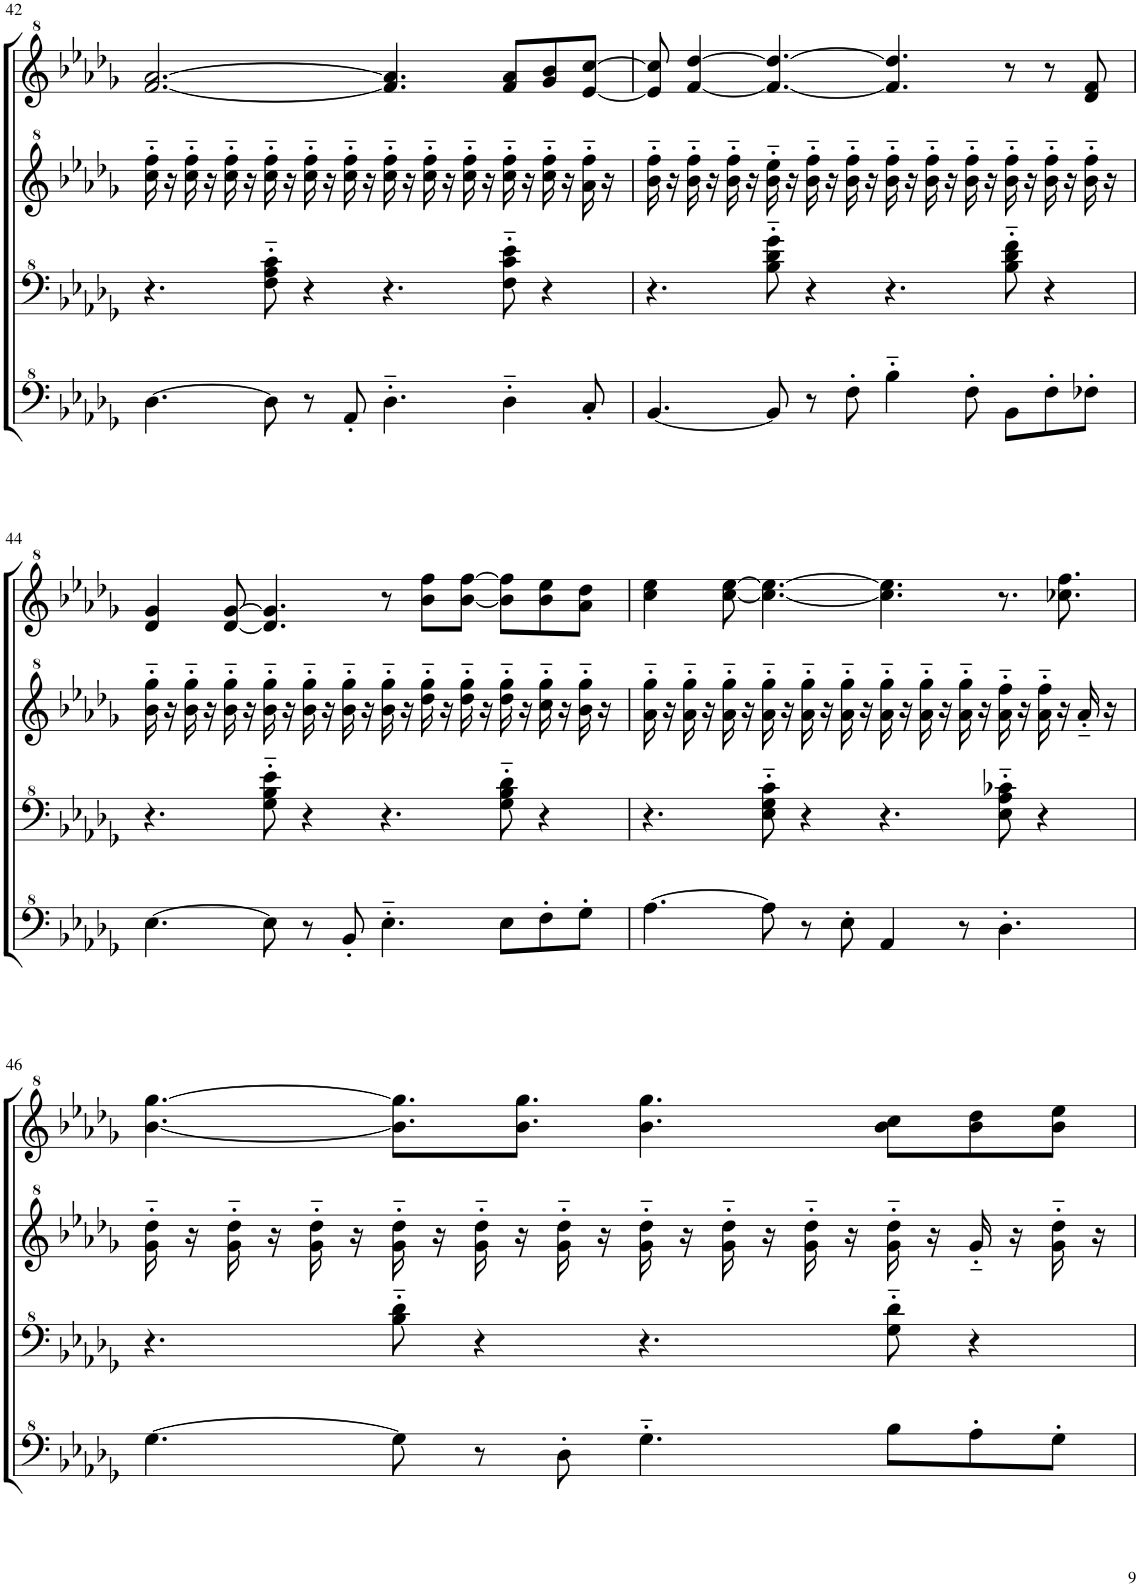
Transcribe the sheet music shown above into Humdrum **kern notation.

**kern	**kern	**kern	**kern
*part1	*part1	*part1	*part1
*staff4	*staff3	*staff2	*staff1
*I"Model III	*	*	*
!!LO:PB:g=z
*clefF^4	*clefF^4	*clefG^2	*clefG^2
*k[b-e-a-d-g-]	*k[b-e-a-d-g-]	*k[b-e-a-d-g-]	*k[b-e-a-d-g-]
*M12/8	*M12/8	*M12/8	*M12/8
=42	=42	=42	=42
[4.d-\	4.r	16ccc\'~ 16fff\'~	[2.ff/ [2.aa-/
.	.	16r	.
.	.	16ccc\'~ 16fff\'~	.
.	.	16r	.
.	.	16ccc\'~ 16fff\'~	.
.	.	16r	.
8d-\]	8f\'~ 8a-\'~ 8cc\'~	16ccc\'~ 16fff\'~	.
.	.	16r	.
8r	4r	16ccc\'~ 16fff\'~	.
.	.	16r	.
8A-'/	.	16ccc\'~ 16fff\'~	.
.	.	16r	.
4.d-'~\	4.r	16ccc\'~ 16fff\'~	4.ff/] 4.aa-/]
.	.	16r	.
.	.	16ccc\'~ 16fff\'~	.
.	.	16r	.
.	.	16ccc\'~ 16fff\'~	.
.	.	16r	.
4d-'~\	8f\'~ 8cc\'~ 8ee-\'~	16ccc\'~ 16fff\'~	8ff/ 8aa-/L
.	.	16r	.
.	4r	16ccc\'~ 16fff\'~	8gg-/ 8bb-/
.	.	16r	.
8c'/	.	16aa-\'~ 16fff\'~	[8ee-/ [8ccc/J
.	.	16r	.
=43	=43	=43	=43
[4.B-/	4.r	16bb-\'~ 16fff\'~	8ee-/] 8ccc/]
.	.	16r	.
.	.	16bb-\'~ 16fff\'~	[4ff/ [4ddd-/
.	.	16r	.
.	.	16bb-\'~ 16fff\'~	.
.	.	16r	.
8B-/]	8b-\'~ 8dd-\'~ 8gg-\'~	16bb-\'~ 16eee-\'~	4.ff/_ 4.ddd-/_
.	.	16r	.
8r	4r	16bb-\'~ 16fff\'~	.
.	.	16r	.
8f'\	.	16bb-\'~ 16fff\'~	.
.	.	16r	.
4b-'~\	4.r	16bb-\'~ 16fff\'~	4.ff/] 4.ddd-/]
.	.	16r	.
.	.	16bb-\'~ 16fff\'~	.
.	.	16r	.
8f'\	.	16bb-\'~ 16fff\'~	.
.	.	16r	.
8B-\L	8b-\'~ 8dd-\'~ 8ff\'~	16bb-\'~ 16fff\'~	8r
.	.	16r	.
8f'\	4r	16bb-\'~ 16fff\'~	8r
.	.	16r	.
8f-X'\J	.	16bb-\'~ 16fff\'~	8dd-/ 8ff/
.	.	16r	.
!!LO:LB:g=z
=44	=44	=44	=44
[4.e-\	4.r	16bb-\'~ 16ggg-\'~	4dd-/ 4gg-/
.	.	16r	.
.	.	16bb-\'~ 16ggg-\'~	.
.	.	16r	.
.	.	16bb-\'~ 16ggg-\'~	[8dd-/ [8gg-/
.	.	16r	.
8e-\]	8g-\'~ 8b-\'~ 8ee-\'~	16bb-\'~ 16ggg-\'~	4.dd-/] 4.gg-/]
.	.	16r	.
8r	4r	16bb-\'~ 16ggg-\'~	.
.	.	16r	.
8B-'/	.	16bb-\'~ 16ggg-\'~	.
.	.	16r	.
4.e-'~\	4.r	16bb-\'~ 16ggg-\'~	8r
.	.	16r	.
.	.	16ddd-\'~ 16ggg-\'~	8bb-\ 8fff\L
.	.	16r	.
.	.	16ddd-\'~ 16ggg-\'~	[8bb-\ [8fff\J
.	.	16r	.
8e-\L	8g-\'~ 8b-\'~ 8dd-\'~	16ddd-\'~ 16ggg-\'~	8bb-\] 8fff\]L
.	.	16r	.
8f'\	4r	16ccc\'~ 16ggg-\'~	8bb-\ 8eee-\
.	.	16r	.
8g-'\J	.	16bb-\'~ 16ggg-\'~	8aa-\ 8ddd-\J
.	.	16r	.
=45	=45	=45	=45
[4.a-\	4.r	16aa-\'~ 16ggg-\'~	4ccc\ 4eee-\
.	.	16r	.
.	.	16aa-\'~ 16ggg-\'~	.
.	.	16r	.
.	.	16aa-\'~ 16ggg-\'~	[8ccc\ [8eee-\
.	.	16r	.
8a-\]	8e-\'~ 8g-\'~ 8cc\'~	16aa-\'~ 16ggg-\'~	4.ccc\_ 4.eee-\_
.	.	16r	.
8r	4r	16aa-\'~ 16ggg-\'~	.
.	.	16r	.
8e-'\	.	16aa-\'~ 16ggg-\'~	.
.	.	16r	.
4A-/	4.r	16aa-\'~ 16ggg-\'~	4.ccc\] 4.eee-\]
.	.	16r	.
.	.	16aa-\'~ 16ggg-\'~	.
.	.	16r	.
8r	.	16aa-\'~ 16ggg-\'~	.
.	.	16r	.
4.d-'\	8e-\'~ 8a-\'~ 8cc-X\'~	16aa-\'~ 16fff\'~	8.r
.	.	16r	.
.	4r	16aa-\'~ 16fff\'~	.
.	.	16r	8.ccc-X\ 8.fff\
.	.	16aa-'~/	.
.	.	16r	.
!!LO:LB:g=z
=46	=46	=46	=46
[4.g-\	4.r	16gg-\'~ 16ddd-\'~	[4.bb-\ [4.ggg-\
.	.	16r	.
.	.	16gg-\'~ 16ddd-\'~	.
.	.	16r	.
.	.	16gg-\'~ 16ddd-\'~	.
.	.	16r	.
8g-\]	8b-\'~ 8dd-\'~	16gg-\'~ 16ddd-\'~	8.bb-\] 8.ggg-\]L
.	.	16r	.
8r	4r	16gg-\'~ 16ddd-\'~	.
.	.	16r	8.bb-\ 8.ggg-\J
8d-'\	.	16gg-\'~ 16ddd-\'~	.
.	.	16r	.
4.g-'~\	4.r	16gg-\'~ 16ddd-\'~	4.bb-\ 4.ggg-\
.	.	16r	.
.	.	16gg-\'~ 16ddd-\'~	.
.	.	16r	.
.	.	16gg-\'~ 16ddd-\'~	.
.	.	16r	.
8b-\L	8g-\'~ 8dd-\'~	16gg-\'~ 16ddd-\'~	8bb-\ 8ccc\L
.	.	16r	.
8a-'\	4r	16gg-'~/	8bb-\ 8ddd-\
.	.	16r	.
8g-'\J	.	16gg-\'~ 16ddd-\'~	8bb-\ 8eee-\J
.	.	16r	.
=	=	=	=
*-	*-	*-	*-
